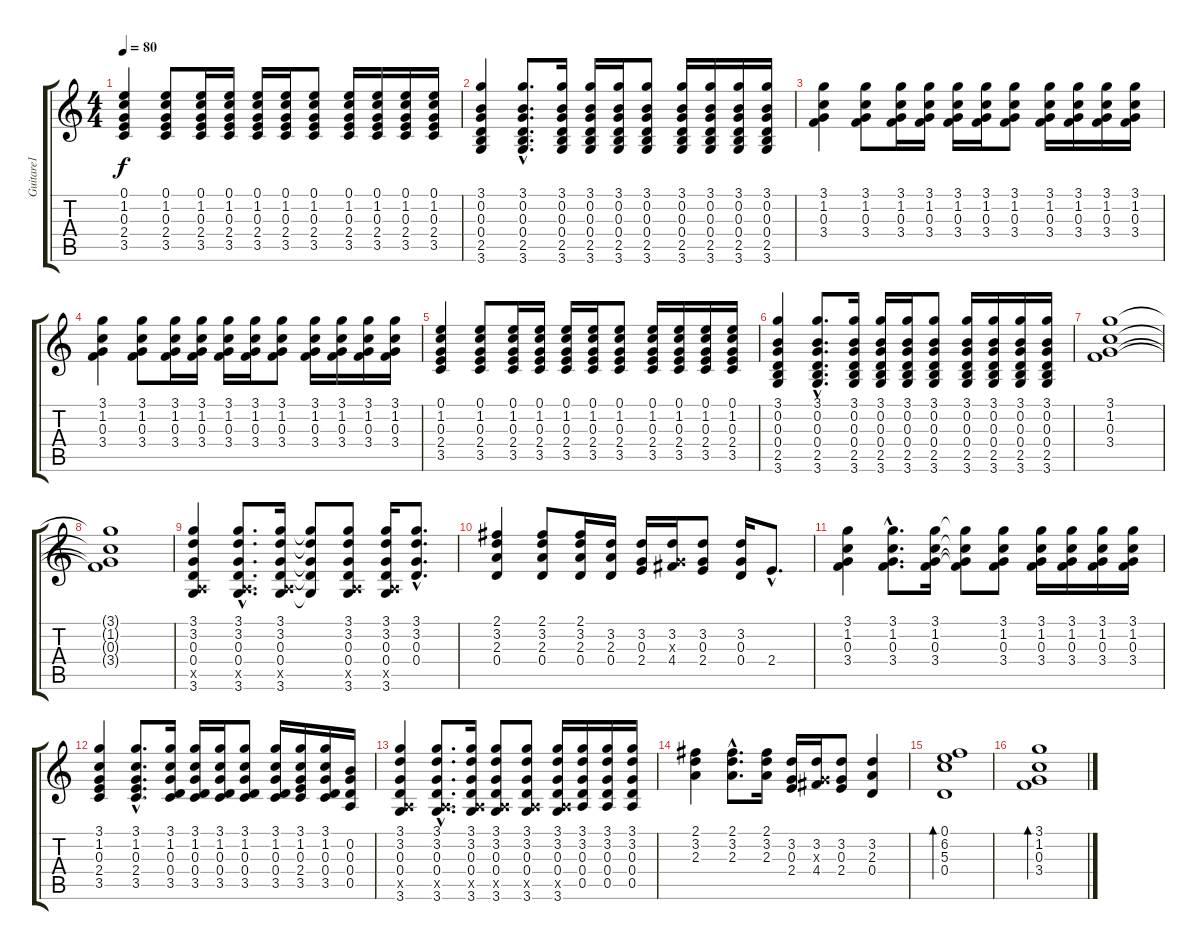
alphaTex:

\track ("Guitare1" "Guitare1") {instrument acousticguitarsteel}
\staff {score tabs}
\tuning (E4 B3 G3 D3 A2 E2) {hide}
\ts (4 4)
\tempo 80
\clef g2
\ks c
(0.1 1.2 0.3 2.4 3.5).4{dy f} (0.1 1.2 0.3 2.4 3.5).8 (0.1 1.2 0.3 2.4 3.5).16 (0.1 1.2 0.3 2.4 3.5).16 (0.1 1.2 0.3 2.4 3.5).16 (0.1 1.2 0.3 2.4 3.5).16 (0.1 1.2 0.3 2.4 3.5).8 (0.1 1.2 0.3 2.4 3.5).16 (0.1 1.2 0.3 2.4 3.5).16 (0.1 1.2 0.3 2.4 3.5).16 (0.1 1.2 0.3 2.4 3.5).16 |
(3.1 0.2 0.3 0.4 2.5 3.6).4 (3.1{hac} 0.2{hac} 0.3{hac} 0.4{hac} 2.5{hac} 3.6{hac}).8{d} (3.1 0.2 0.3 0.4 2.5 3.6).16 (3.1 0.2 0.3 0.4 2.5 3.6).16 (3.1 0.2 0.3 0.4 2.5 3.6).16 (3.1 0.2 0.3 0.4 2.5 3.6).8 (3.1 0.2 0.3 0.4 2.5 3.6).16 (3.1 0.2 0.3 0.4 2.5 3.6).16 (3.1 0.2 0.3 0.4 2.5 3.6).16 (3.1 0.2 0.3 0.4 2.5 3.6).16 |
(3.1 1.2 0.3 3.4).4 (3.1 1.2 0.3 3.4).8 (3.1 1.2 0.3 3.4).16 (3.1 1.2 0.3 3.4).16 (3.1 1.2 0.3 3.4).16 (3.1 1.2 0.3 3.4).16 (3.1 1.2 0.3 3.4).8 (3.1 1.2 0.3 3.4).16 (3.1 1.2 0.3 3.4).16 (3.1 1.2 0.3 3.4).16 (3.1 1.2 0.3 3.4).16 |
(3.1 1.2 0.3 3.4).4 (3.1 1.2 0.3 3.4).8 (3.1 1.2 0.3 3.4).16 (3.1 1.2 0.3 3.4).16 (3.1 1.2 0.3 3.4).16 (3.1 1.2 0.3 3.4).16 (3.1 1.2 0.3 3.4).8 (3.1 1.2 0.3 3.4).16 (3.1 1.2 0.3 3.4).16 (3.1 1.2 0.3 3.4).16 (3.1 1.2 0.3 3.4).16 |
(0.1 1.2 0.3 2.4 3.5).4 (0.1 1.2 0.3 2.4 3.5).8 (0.1 1.2 0.3 2.4 3.5).16 (0.1 1.2 0.3 2.4 3.5).16 (0.1 1.2 0.3 2.4 3.5).16 (0.1 1.2 0.3 2.4 3.5).16 (0.1 1.2 0.3 2.4 3.5).8 (0.1 1.2 0.3 2.4 3.5).16 (0.1 1.2 0.3 2.4 3.5).16 (0.1 1.2 0.3 2.4 3.5).16 (0.1 1.2 0.3 2.4 3.5).16 |
(3.1 0.2 0.3 0.4 2.5 3.6).4 (3.1{hac} 0.2{hac} 0.3{hac} 0.4{hac} 2.5{hac} 3.6{hac}).8{d} (3.1 0.2 0.3 0.4 2.5 3.6).16 (3.1 0.2 0.3 0.4 2.5 3.6).16 (3.1 0.2 0.3 0.4 2.5 3.6).16 (3.1 0.2 0.3 0.4 2.5 3.6).8 (3.1 0.2 0.3 0.4 2.5 3.6).16 (3.1 0.2 0.3 0.4 2.5 3.6).16 (3.1 0.2 0.3 0.4 2.5 3.6).16 (3.1 0.2 0.3 0.4 2.5 3.6).16 |
(3.1 1.2 0.3 3.4).1 |
(3.1{t} 1.2{t} 0.3{t} 3.4{t}).1 |
(3.1 3.2 0.3 0.4 0.5{x} 3.6).4 (3.1{hac} 3.2{hac} 0.3{hac} 0.4{hac} 0.5{hac x} 3.6{hac}).8{d} (3.1 3.2 0.3 0.4 0.5{x} 3.6).16 (3.1{t} 3.2{t} 0.3{t} 0.4{t} 3.6{t}).8 (3.1 3.2 0.3 0.4 0.5{x} 3.6).8 (3.1 3.2 0.3 0.4 0.5{x} 3.6).16 (3.1{hac} 3.2{hac} 0.3{hac} 0.4{hac}).8{d} |
(2.1 3.2 2.3 0.4).4 (2.1 3.2 2.3 0.4).8 (2.1 3.2 2.3 0.4).16 (3.2 2.3 0.4).16 (3.2 0.3 2.4).16 (3.2 0.3{x} 4.4).16 (3.2 0.3 2.4).8 (3.2 0.3 0.4).16 2.4{hac}.8{d} |
(3.1 1.2 0.3 3.4).4 (3.1{hac} 1.2{hac} 0.3{hac} 3.4{hac}).8{d} (3.1 1.2 0.3 3.4).16 (3.1{t} 1.2{t} 0.3{t} 3.4{t}).8 (3.1 1.2 0.3 3.4).8 (3.1 1.2 0.3 3.4).16 (3.1 1.2 0.3 3.4).16 (3.1 1.2 0.3 3.4).16 (3.1 1.2 0.3 3.4).16 |
(3.1 1.2 0.3 2.4 3.5).4 (3.1{hac} 1.2{hac} 0.3{hac} 2.4{hac} 3.5{hac}).8{d} (3.1 1.2 0.3 0.4 3.5).16 (3.1 1.2 0.3 0.4 3.5).16 (3.1 1.2 0.3 0.4 3.5).16 (3.1 1.2 0.3 0.4 3.5).8 (3.1 1.2 0.3 0.4 3.5).16 (3.1 1.2 0.3 2.4 3.5).16 (3.1 1.2 0.3 0.4 3.5).16 (0.2 0.3 0.4 0.5).16 |
(3.1 3.2 0.3 0.4 0.5{x} 3.6).4 (3.1{hac} 3.2{hac} 0.3{hac} 0.4{hac} 0.5{hac x} 3.6{hac}).8{d} (3.1 3.2 0.3 0.4 0.5{x} 3.6).16 (3.1 3.2 0.3 0.4 0.5{x} 3.6).8 (3.1 3.2 0.3 0.4 0.5{x} 3.6).8 (3.1 3.2 0.3 0.4 0.5{x} 3.6).16 (3.1 3.2 0.3 0.4 0.5).16 (3.1 3.2 0.3 0.4 0.5).16 (3.1 3.2 0.3 0.4 0.5).16 |
(2.1 3.2 2.3).4 (2.1{hac} 3.2{hac} 2.3{hac}).8{d} (2.1 3.2 2.3).16 (3.2 0.3 2.4).16 (3.2 0.3{x} 4.4).16 (3.2 0.3 2.4).8 (3.2 2.3 0.4).4 |
(0.1 6.2 5.3 0.4).1{bd 480} |
(3.1 1.2 0.3 3.4).1{bd 480}
